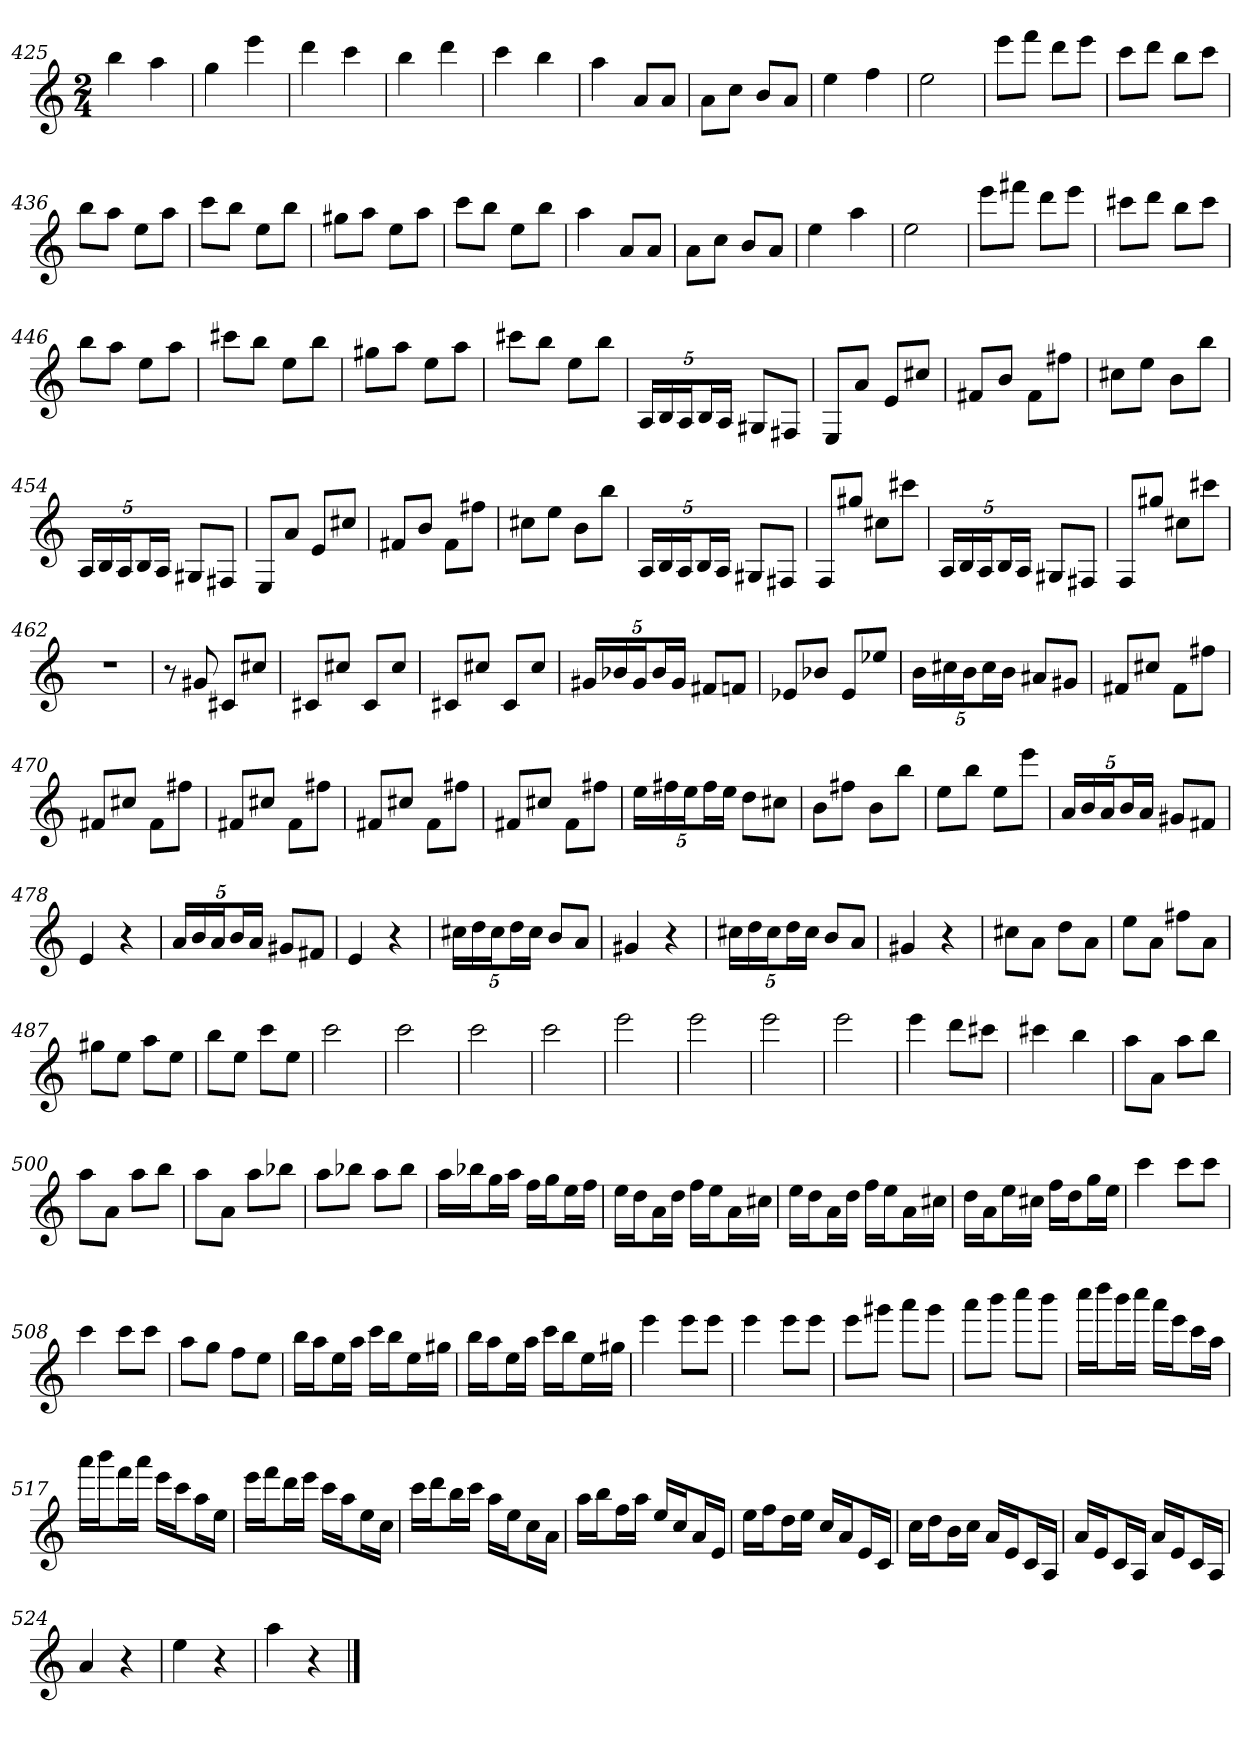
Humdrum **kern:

**kern
*part1
*staff1
*clefG2
*k[]
*C:
*M2/4
=425
4bb
4aa
=426
4gg
4eee
=427
4ddd
4ccc
=428
4bb
4ddd
=429
4ccc
4bb
=430
4aa
8a/L
8a/J
=431
8a\L
8cc\J
8b/L
8a/J
=432
4ee
4ff
=433
2ee
=434
8eee\L
8fff\J
8ddd\L
8eee\J
=435
8ccc\L
8ddd\J
8bb\L
8ccc\J
=436
8bb\L
8aa\J
8ee\L
8aa\J
=437
8ccc\L
8bb\J
8ee\L
8bb\J
=438
8gg#X\L
8aa\J
8ee\L
8aa\J
=439
8ccc\L
8bb\J
8ee\L
8bb\J
=440
4aa
8a/L
8a/J
=441
8a\L
8cc\J
8b/L
8a/J
=442
4ee
4aa
=443
2ee
=444
8eee\L
8fff#X\J
8ddd\L
8eee\J
=445
8ccc#X\L
8ddd\J
8bb\L
8ccc#\J
=446
8bb\L
8aa\J
8ee\L
8aa\J
=447
8ccc#X\L
8bb\J
8ee\L
8bb\J
=448
8gg#X\L
8aa\J
8ee\L
8aa\J
=449
8ccc#X\L
8bb\J
8ee\L
8bb\J
=450
20A/LL
20B/
20A/J
20B/L
20A/JJ
8G#X/L
8F#X/J
=451
8E/L
8a/J
8e/L
8cc#X/J
=452
8f#X/L
8b/J
8f#\L
8ff#X\J
=453
8cc#X\L
8ee\J
8b\L
8bb\J
=454
20A/LL
20B/
20A/J
20B/L
20A/JJ
8G#X/L
8F#X/J
=455
8E/L
8a/J
8e/L
8cc#X/J
=456
8f#X/L
8b/J
8f#\L
8ff#X\J
=457
8cc#X\L
8ee\J
8b\L
8bb\J
=458
20A/LL
20B/
20A/J
20B/L
20A/JJ
8G#X/L
8F#X/J
=459
8F/L
8gg#X/J
8cc#X\L
8ccc#X\J
=460
20A/LL
20B/
20A/J
20B/L
20A/JJ
8G#X/L
8F#X/J
=461
8F/L
8gg#X/J
8cc#X\L
8ccc#X\J
=462
2r
=463
8r
8g#X
8c#X/L
8cc#X/J
=464
8c#X/L
8cc#X/J
8c#/L
8cc#/J
=465
8c#X/L
8cc#X/J
8c#/L
8cc#/J
=466
20g#X/LL
20b-X/
20g#/J
20b-/L
20g#/JJ
8f#X/L
8fn/J
=467
8e-X/L
8b-X/J
8e-/L
8ee-X/J
=468
20b\LL
20cc#X\
20b\J
20cc#\L
20b\JJ
8a#X/L
8g#X/J
=469
8f#X/L
8cc#X/J
8f#\L
8ff#X\J
=470
8f#X/L
8cc#X/J
8f#\L
8ff#X\J
=471
8f#X/L
8cc#X/J
8f#\L
8ff#X\J
=472
8f#X/L
8cc#X/J
8f#\L
8ff#X\J
=473
8f#X/L
8cc#X/J
8f#\L
8ff#X\J
=474
20ee\LL
20ff#X\
20ee\J
20ff#\L
20ee\JJ
8dd\L
8cc#X\J
=475
8b\L
8ff#X\J
8b\L
8bb\J
=476
8ee\L
8bb\J
8ee\L
8eee\J
=477
20a/LL
20b/
20a/J
20b/L
20a/JJ
8g#X/L
8f#X/J
=478
4e
4r
=479
20a/LL
20b/
20a/J
20b/L
20a/JJ
8g#X/L
8f#X/J
=480
4e
4r
=481
20cc#X\LL
20dd\
20cc#\J
20dd\L
20cc#\JJ
8b/L
8a/J
=482
4g#X
4r
=483
20cc#X\LL
20dd\
20cc#\J
20dd\L
20cc#\JJ
8b/L
8a/J
=484
4g#X
4r
=485
8cc#X\L
8a\J
8dd\L
8a\J
=486
8ee\L
8a\J
8ff#X\L
8a\J
=487
8gg#X\L
8ee\J
8aa\L
8ee\J
=488
8bb\L
8ee\J
8ccc\L
8ee\J
=489
2ccc
=490
2ccc
=491
2ccc
=492
2ccc
=493
2eee
=494
2eee
=495
2eee
=496
2eee
=497
4eee
8ddd\L
8ccc#X\J
=498
4ccc#X
4bb
=499
8aa\L
8a\J
8aa\L
8bb\J
=500
8aa\L
8a\J
8aa\L
8bb\J
=501
8aa\L
8a\J
8aa\L
8bb-X\J
=502
8aa\L
8bb-X\J
8aa\L
8bb-\J
=503
16aa\LL
16bb-X\J
16gg\L
16aa\JJ
16ff\LL
16gg\J
16ee\L
16ff\JJ
=504
16ee\LL
16dd\J
16a\L
16dd\JJ
16ff\LL
16ee\J
16a\L
16cc#X\JJ
=505
16ee\LL
16dd\J
16a\L
16dd\JJ
16ff\LL
16ee\J
16a\L
16cc#X\JJ
=506
16dd\LL
16a\J
16ee\L
16cc#X\JJ
16ff\LL
16dd\J
16gg\L
16ee\JJ
=507
4ccc
8ccc\L
8ccc\J
=508
4ccc
8ccc\L
8ccc\J
=509
8aa\L
8gg\J
8ff\L
8ee\J
=510
16bb\LL
16aa\J
16ee\L
16aa\JJ
16ccc\LL
16bb\J
16ee\L
16gg#X\JJ
=511
16bb\LL
16aa\J
16ee\L
16aa\JJ
16ccc\LL
16bb\J
16ee\L
16gg#X\JJ
=512
4eee
8eee\L
8eee\J
=513
4eee
8eee\L
8eee\J
=514
8eee\L
8ggg#X\J
8aaa\L
8ggg#\J
=515
8aaa\L
8bbb\J
8cccc\L
8bbb\J
=516
16cccc\LL
16dddd\J
16bbb\L
16cccc\JJ
16aaa\LL
16eee\J
16ccc\L
16aa\JJ
=517
16aaa\LL
16bbb\J
16fff\L
16aaa\JJ
16eee\LL
16ccc\J
16aa\L
16ee\JJ
=518
16eee\LL
16fff\J
16ddd\L
16eee\JJ
16ccc\LL
16aa\J
16ee\L
16cc\JJ
=519
16ccc\LL
16ddd\J
16bb\L
16ccc\JJ
16aa\LL
16ee\J
16cc\L
16a\JJ
=520
16aa\LL
16bb\J
16ff\L
16aa\JJ
16ee/LL
16cc/J
16a/L
16e/JJ
=521
16ee\LL
16ff\J
16dd\L
16ee\JJ
16cc/LL
16a/J
16e/L
16c/JJ
=522
16cc\LL
16dd\J
16b\L
16cc\JJ
16a/LL
16e/J
16c/L
16A/JJ
=523
16a/LL
16e/J
16c/L
16A/JJ
16a/LL
16e/J
16c/L
16A/JJ
=524
4a
4r
=525
4ee
4r
=526
4aa
4r
==
*-
